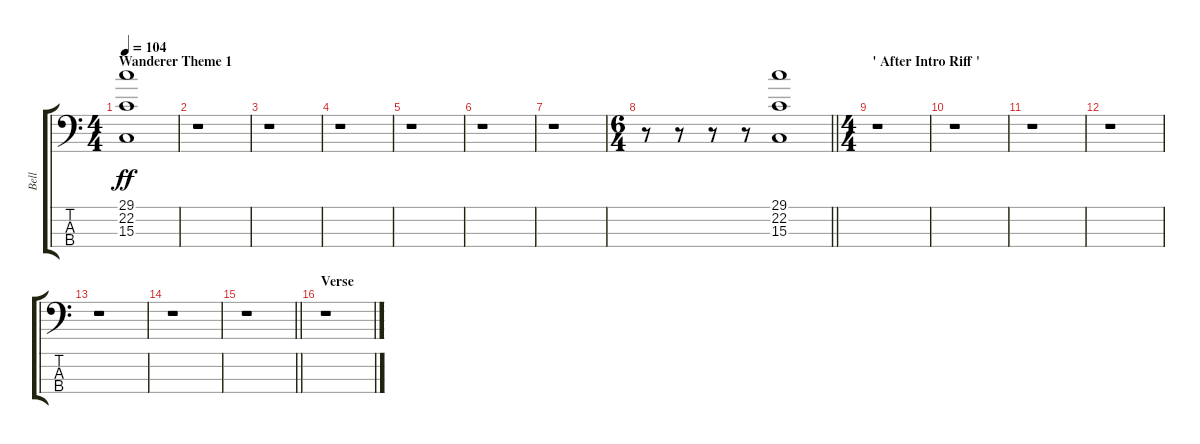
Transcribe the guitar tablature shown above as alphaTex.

\track ("Bell" "Bell") {instrument tubularbells}
\staff {score tabs}
\tuning (G2 D2 A1 E1) {hide}
\ts (4 4)
\section ("" "Wanderer Theme 1")
\tempo 104
\clef f4
\ks c
(29.1 22.2 15.3).1{dy ff} |
r.1 |
r.1 |
r.1 |
r.1 |
r.1 |
r.1 |
\ts (6 4)
\barLineRight lightlight
r.8 r.8 r.8 r.8 (29.1 22.2 15.3).1 |
\ts (4 4)
\section ("" "' After Intro Riff '")
r.1 |
r.1 |
r.1 |
r.1 |
r.1 |
r.1 |
\barLineRight lightlight
r.1 |
\section ("" "Verse")
r.1
